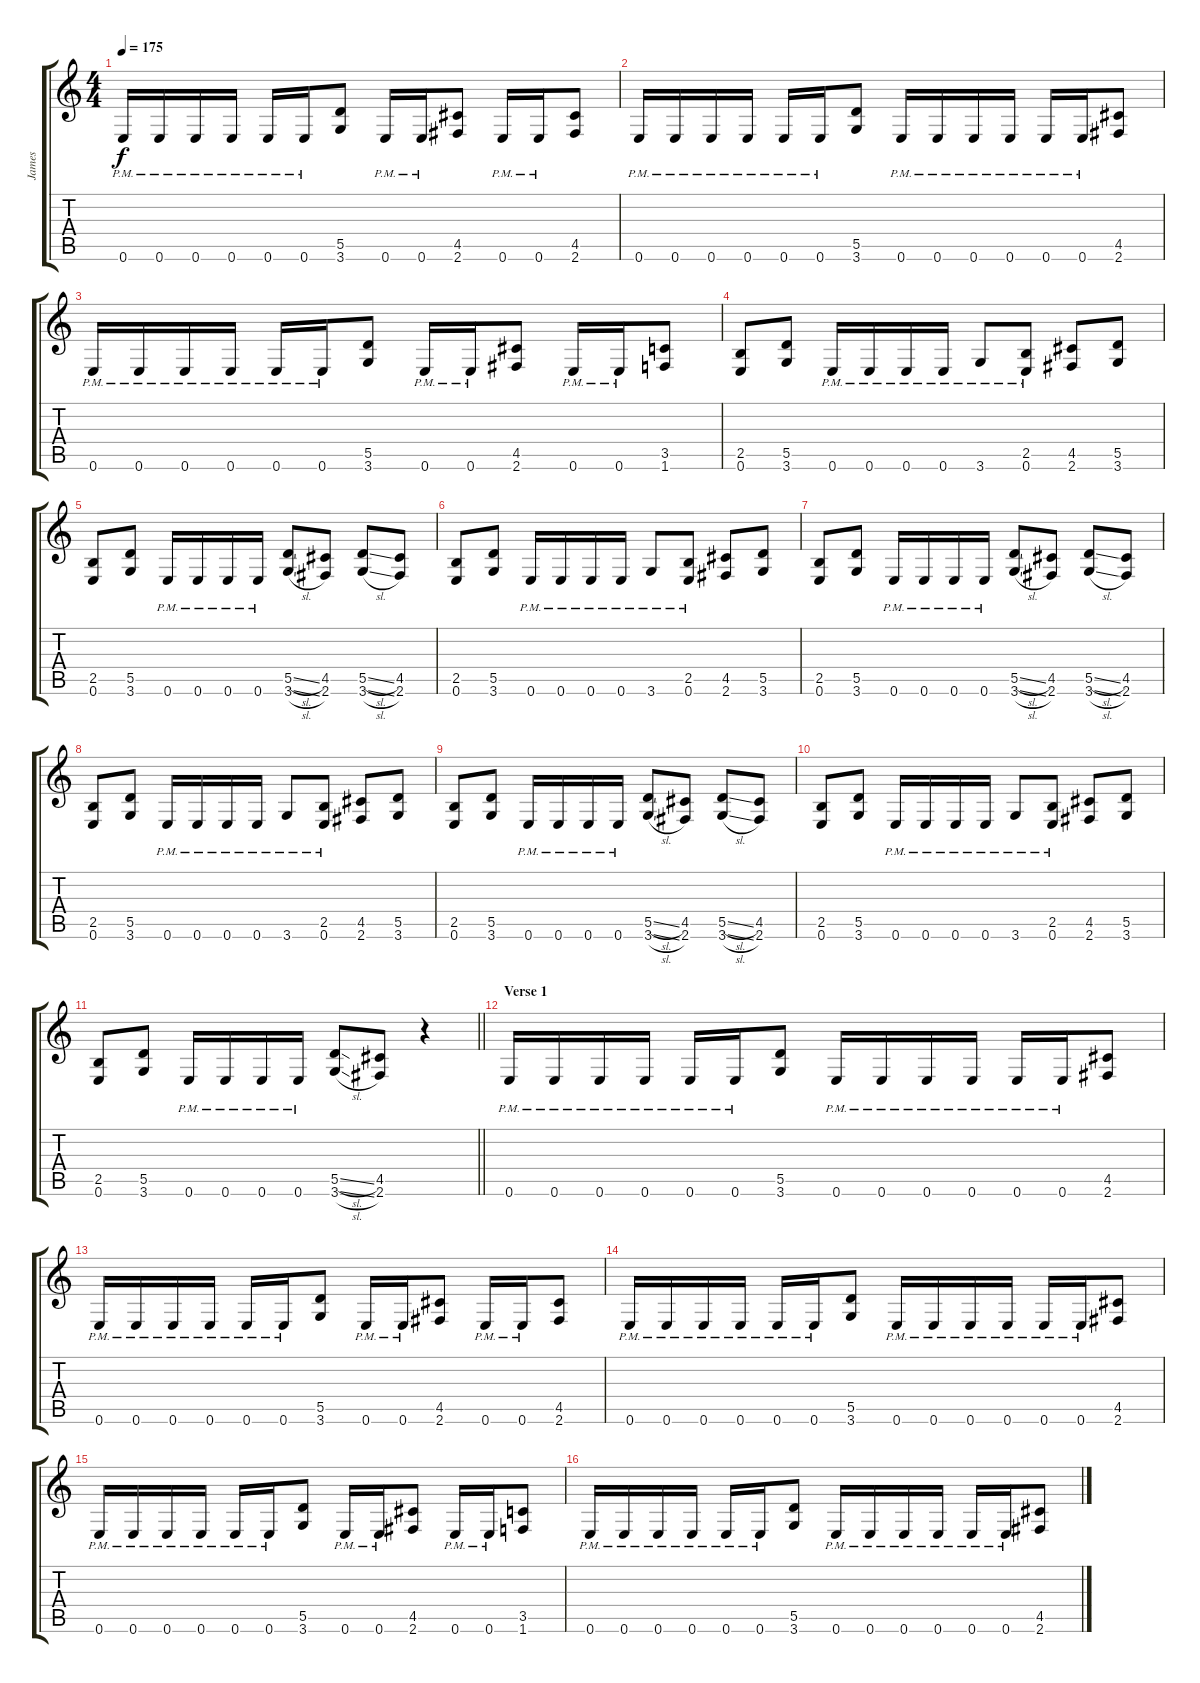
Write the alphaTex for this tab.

\track ("James" "James") {instrument distortionguitar}
\staff {score tabs}
\tuning (E4 B3 G3 D3 A2 E2) {hide}
\ts (4 4)
\tempo 175
\clef g2
\ks c
0.6{pm}.16{dy f} 0.6{pm}.16 0.6{pm}.16 0.6{pm}.16 0.6{pm}.16 0.6{pm}.16 (5.5 3.6).8 0.6{pm}.16 0.6{pm}.16 (4.5 2.6).8 0.6{pm}.16 0.6{pm}.16 (4.5 2.6).8 |
0.6{pm}.16 0.6{pm}.16 0.6{pm}.16 0.6{pm}.16 0.6{pm}.16 0.6{pm}.16 (5.5 3.6).8 0.6{pm}.16 0.6{pm}.16 0.6{pm}.16 0.6{pm}.16 0.6{pm}.16 0.6{pm}.16 (4.5 2.6).8 |
0.6{pm}.16 0.6{pm}.16 0.6{pm}.16 0.6{pm}.16 0.6{pm}.16 0.6{pm}.16 (5.5 3.6).8 0.6{pm}.16 0.6{pm}.16 (4.5 2.6).8 0.6{pm}.16 0.6{pm}.16 (3.5 1.6).8 |
(2.5 0.6).8 (5.5 3.6).8 0.6{pm}.16 0.6{pm}.16 0.6{pm}.16 0.6{pm}.16 3.6{pm}.8 (2.5{pm} 0.6{pm}).8 (4.5 2.6).8 (5.5 3.6).8 |
(2.5 0.6).8 (5.5 3.6).8 0.6{pm}.16 0.6{pm}.16 0.6{pm}.16 0.6{pm}.16 (5.5{sl} 3.6{sl}).8 (4.5 2.6).8 (5.5{sl} 3.6{sl}).8 (4.5 2.6).8 |
(2.5 0.6).8 (5.5 3.6).8 0.6{pm}.16 0.6{pm}.16 0.6{pm}.16 0.6{pm}.16 3.6{pm}.8 (2.5{pm} 0.6{pm}).8 (4.5 2.6).8 (5.5 3.6).8 |
(2.5 0.6).8 (5.5 3.6).8 0.6{pm}.16 0.6{pm}.16 0.6{pm}.16 0.6{pm}.16 (5.5{sl} 3.6{sl}).8 (4.5 2.6).8 (5.5{sl} 3.6{sl}).8 (4.5 2.6).8 |
(2.5 0.6).8 (5.5 3.6).8 0.6{pm}.16 0.6{pm}.16 0.6{pm}.16 0.6{pm}.16 3.6{pm}.8 (2.5{pm} 0.6{pm}).8 (4.5 2.6).8 (5.5 3.6).8 |
(2.5 0.6).8 (5.5 3.6).8 0.6{pm}.16 0.6{pm}.16 0.6{pm}.16 0.6{pm}.16 (5.5{sl} 3.6{sl}).8 (4.5 2.6).8 (5.5{sl} 3.6{sl}).8 (4.5 2.6).8 |
(2.5 0.6).8 (5.5 3.6).8 0.6{pm}.16 0.6{pm}.16 0.6{pm}.16 0.6{pm}.16 3.6{pm}.8 (2.5{pm} 0.6{pm}).8 (4.5 2.6).8 (5.5 3.6).8 |
\barLineRight lightlight
(2.5 0.6).8 (5.5 3.6).8 0.6{pm}.16 0.6{pm}.16 0.6{pm}.16 0.6{pm}.16 (5.5{sl} 3.6{sl}).8 (4.5 2.6).8 r.4 |
\section ("" "Verse 1")
0.6{pm}.16 0.6{pm}.16 0.6{pm}.16 0.6{pm}.16 0.6{pm}.16 0.6{pm}.16 (5.5 3.6).8 0.6{pm}.16 0.6{pm}.16 0.6{pm}.16 0.6{pm}.16 0.6{pm}.16 0.6{pm}.16 (4.5 2.6).8 |
0.6{pm}.16 0.6{pm}.16 0.6{pm}.16 0.6{pm}.16 0.6{pm}.16 0.6{pm}.16 (5.5 3.6).8 0.6{pm}.16 0.6{pm}.16 (4.5 2.6).8 0.6{pm}.16 0.6{pm}.16 (4.5 2.6).8 |
0.6{pm}.16 0.6{pm}.16 0.6{pm}.16 0.6{pm}.16 0.6{pm}.16 0.6{pm}.16 (5.5 3.6).8 0.6{pm}.16 0.6{pm}.16 0.6{pm}.16 0.6{pm}.16 0.6{pm}.16 0.6{pm}.16 (4.5 2.6).8 |
0.6{pm}.16 0.6{pm}.16 0.6{pm}.16 0.6{pm}.16 0.6{pm}.16 0.6{pm}.16 (5.5 3.6).8 0.6{pm}.16 0.6{pm}.16 (4.5 2.6).8 0.6{pm}.16 0.6{pm}.16 (3.5 1.6).8 |
0.6{pm}.16 0.6{pm}.16 0.6{pm}.16 0.6{pm}.16 0.6{pm}.16 0.6{pm}.16 (5.5 3.6).8 0.6{pm}.16 0.6{pm}.16 0.6{pm}.16 0.6{pm}.16 0.6{pm}.16 0.6{pm}.16 (4.5 2.6).8
